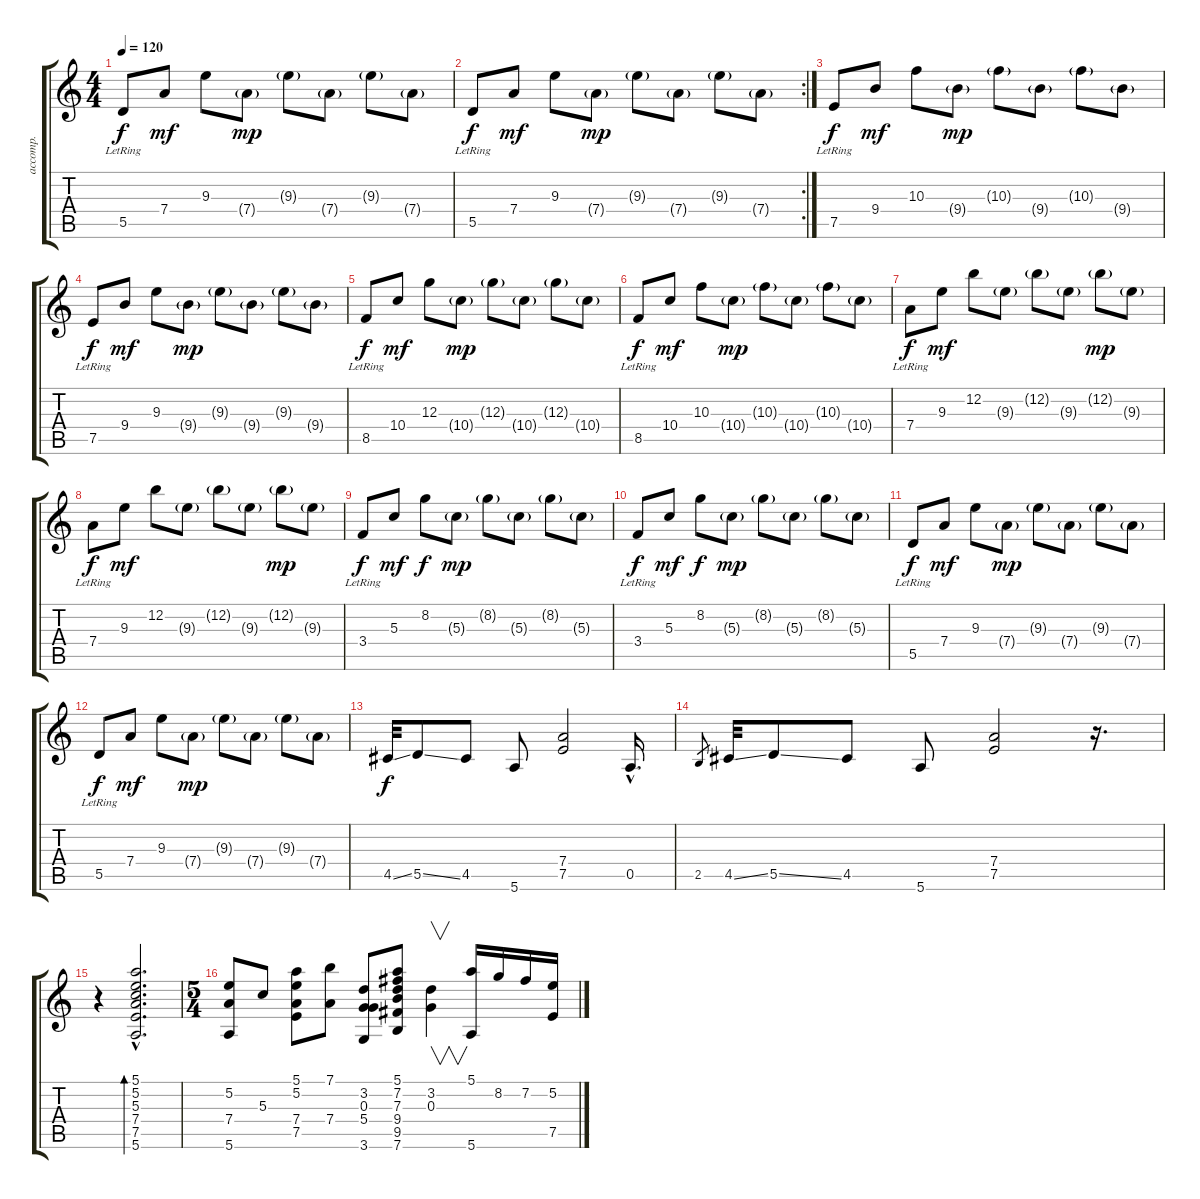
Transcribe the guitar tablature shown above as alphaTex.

\track ("accomp." "accomp.") {instrument acousticguitarnylon}
\staff {score tabs}
\tuning (E4 B3 G3 D3 A2 E2) {hide}
\ts (4 4)
\tempo 120
\clef g2
\ks c
5.5{lr}.8{dy f} 7.4.8{dy mf} 9.3.8 7.4{g}.8{dy mp} 9.3{g}.8 7.4{g}.8 9.3{g}.8 7.4{g}.8 |
\rc 2
5.5{lr}.8{dy f} 7.4.8{dy mf} 9.3.8 7.4{g}.8{dy mp} 9.3{g}.8 7.4{g}.8 9.3{g}.8 7.4{g}.8 |
7.5{lr}.8{dy f} 9.4.8{dy mf} 10.3.8 9.4{g}.8{dy mp} 10.3{g}.8 9.4{g}.8 10.3{g}.8 9.4{g}.8 |
7.5{lr}.8{dy f} 9.4.8{dy mf} 9.3.8 9.4{g}.8{dy mp} 9.3{g}.8 9.4{g}.8 9.3{g}.8 9.4{g}.8 |
8.5{lr}.8{dy f} 10.4.8{dy mf} 12.3.8 10.4{g}.8{dy mp} 12.3{g}.8 10.4{g}.8 12.3{g}.8 10.4{g}.8 |
8.5{lr}.8{dy f} 10.4.8{dy mf} 10.3.8 10.4{g}.8{dy mp} 10.3{g}.8 10.4{g}.8 10.3{g}.8 10.4{g}.8 |
7.4{lr}.8{dy f} 9.3.8{dy mf} 12.2.8 9.3{g}.8 12.2{g}.8 9.3{g}.8 12.2{g}.8{dy mp} 9.3{g}.8 |
7.4{lr}.8{dy f} 9.3.8{dy mf} 12.2.8 9.3{g}.8 12.2{g}.8 9.3{g}.8 12.2{g}.8{dy mp} 9.3{g}.8 |
3.4{lr}.8{dy f} 5.3.8{dy mf} 8.2.8{dy f} 5.3{g}.8{dy mp} 8.2{g}.8 5.3{g}.8 8.2{g}.8 5.3{g}.8 |
3.4{lr}.8{dy f} 5.3.8{dy mf} 8.2.8{dy f} 5.3{g}.8{dy mp} 8.2{g}.8 5.3{g}.8 8.2{g}.8 5.3{g}.8 |
5.5{lr}.8{dy f} 7.4.8{dy mf} 9.3.8 7.4{g}.8{dy mp} 9.3{g}.8 7.4{g}.8 9.3{g}.8 7.4{g}.8 |
5.5{lr}.8{dy f} 7.4.8{dy mf} 9.3.8 7.4{g}.8{dy mp} 9.3{g}.8 7.4{g}.8 9.3{g}.8 7.4{g}.8 |
4.5{ss}.32{dy f} 5.5{ss}.8 4.5.8 5.6.8 (7.4 7.5).2 0.5{hac}.16{d} |
2.5.8{gr} 4.5{ss}.32 5.5{ss}.8 4.5.8 5.6.8 (7.4 7.5).2 r.16{d} |
r.4 (5.1{hac} 5.2{hac} 5.3{hac} 7.4{hac} 7.5{hac} 5.6{hac}).2{d bd 480} |
\ts (5 4)
(5.2 7.4 5.6).8 5.3.8 (5.1 5.2 7.4 7.5).8 (7.1 7.4).8 (3.2 0.3 5.4 3.6).8 (5.1 7.2 7.3 9.4 9.5 7.6).8 (3.2 0.3).4{v} (5.1 5.6).16 8.2.16 7.2.16 (5.2 7.5).16
